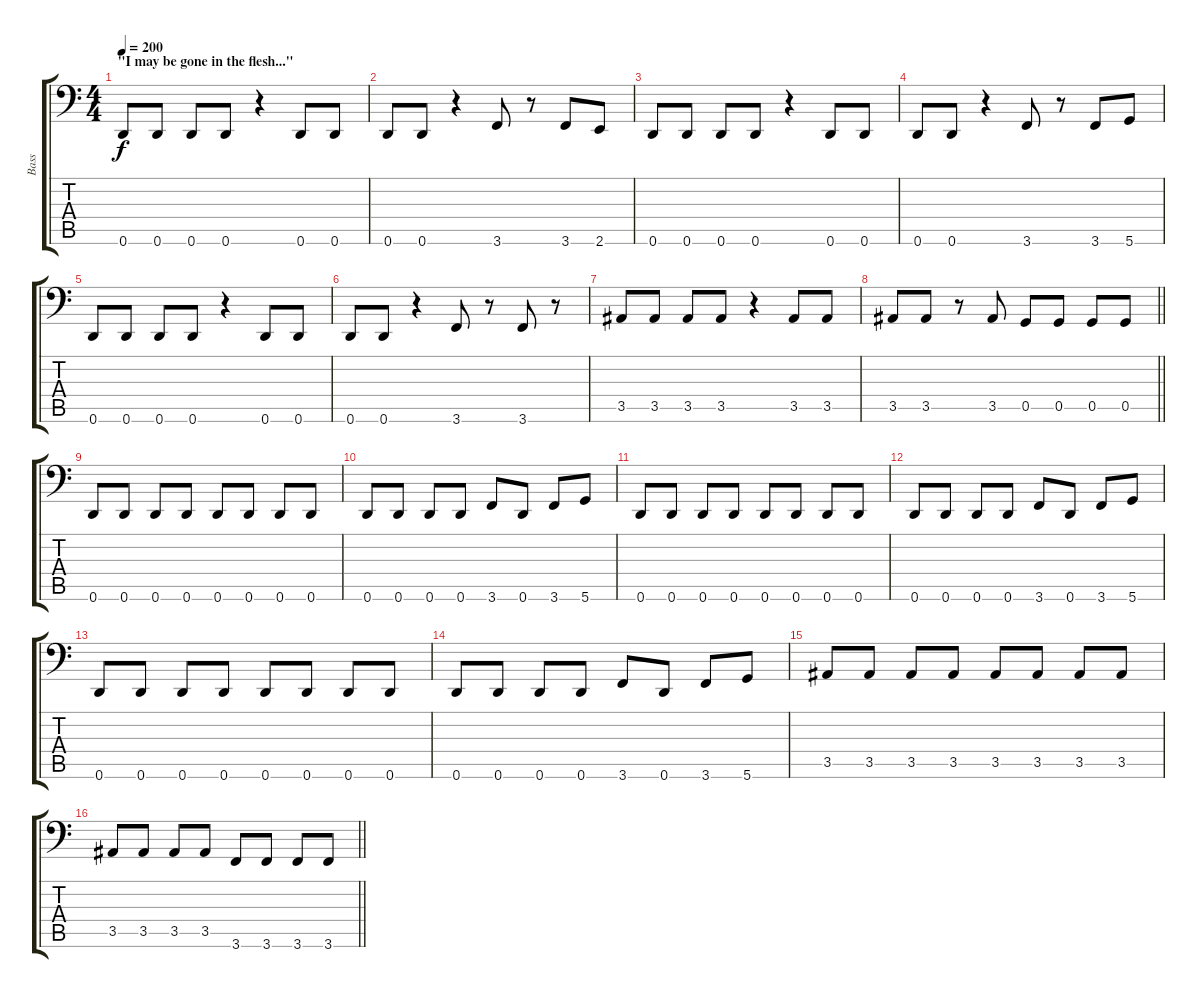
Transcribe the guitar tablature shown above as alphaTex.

\track ("Bass" "Bass") {instrument electricbasspick}
\staff {score tabs}
\tuning (D3 A2 F2 C2 G1 D1) {hide}
\ts (4 4)
\section ("" "\"I may be gone in the flesh...\"")
\tempo 200
\clef f4
\ks c
0.6.8{dy f} 0.6.8 0.6.8 0.6.8 r.4 0.6.8 0.6.8 |
0.6.8 0.6.8 r.4 3.6.8 r.8 3.6.8 2.6.8 |
0.6.8 0.6.8 0.6.8 0.6.8 r.4 0.6.8 0.6.8 |
0.6.8 0.6.8 r.4 3.6.8 r.8 3.6.8 5.6.8 |
0.6.8 0.6.8 0.6.8 0.6.8 r.4 0.6.8 0.6.8 |
0.6.8 0.6.8 r.4 3.6.8 r.8 3.6.8 r.8 |
3.5.8 3.5.8 3.5.8 3.5.8 r.4 3.5.8 3.5.8 |
\barLineRight lightlight
3.5.8 3.5.8 r.8 3.5.8 0.5.8 0.5.8 0.5.8 0.5.8 |
0.6.8 0.6.8 0.6.8 0.6.8 0.6.8 0.6.8 0.6.8 0.6.8 |
0.6.8 0.6.8 0.6.8 0.6.8 3.6.8 0.6.8 3.6.8 5.6.8 |
0.6.8 0.6.8 0.6.8 0.6.8 0.6.8 0.6.8 0.6.8 0.6.8 |
0.6.8 0.6.8 0.6.8 0.6.8 3.6.8 0.6.8 3.6.8 5.6.8 |
0.6.8 0.6.8 0.6.8 0.6.8 0.6.8 0.6.8 0.6.8 0.6.8 |
0.6.8 0.6.8 0.6.8 0.6.8 3.6.8 0.6.8 3.6.8 5.6.8 |
3.5.8 3.5.8 3.5.8 3.5.8 3.5.8 3.5.8 3.5.8 3.5.8 |
\barLineRight lightlight
3.5.8 3.5.8 3.5.8 3.5.8 3.6.8 3.6.8 3.6.8 3.6.8
